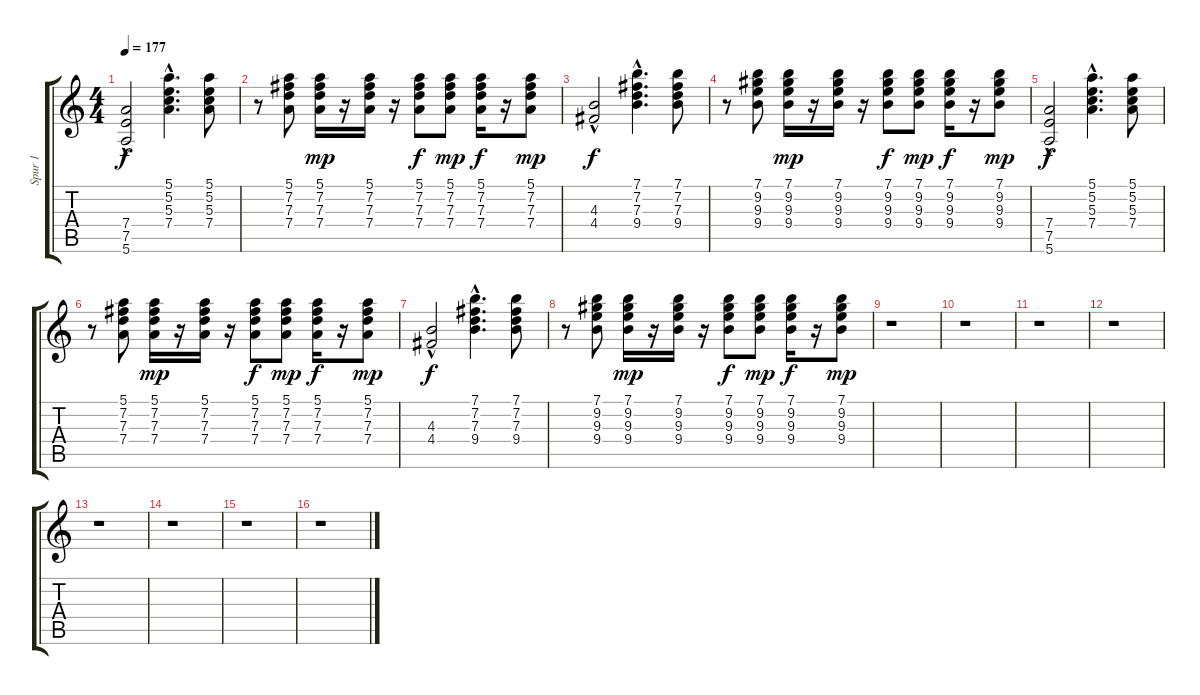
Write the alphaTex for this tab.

\track ("Spur 1" "Spur 1") {instrument electricguitarclean}
\staff {score tabs}
\tuning (E4 B3 G3 D3 A2 E2) {hide}
\ts (4 4)
\tempo 177
\clef g2
\ks c
(7.4 7.5{hac} 5.6{hac}).2{dy f} (5.1{hac} 5.2{hac} 5.3{hac} 7.4).4{d} (5.1 5.2 5.3 7.4).8 |
r.8 (5.1 7.2 7.3 7.4).8 (5.1 7.2 7.3 7.4).16{dy mp} r.16 (5.1 7.2 7.3 7.4).16 r.16 (5.1 7.2 7.3 7.4).8{dy f} (5.1 7.2 7.3 7.4).8{dy mp} (5.1 7.2 7.3 7.4).16{dy f} r.16 (5.1 7.2 7.3 7.4).8{dy mp} |
(4.3 4.4{hac}).2{dy f} (7.1{hac} 7.2{hac} 7.3{hac} 9.4).4{d} (7.1 7.2 7.3 9.4).8 |
r.8 (7.1 9.2 9.3 9.4).8 (7.1 9.2 9.3 9.4).16{dy mp} r.16 (7.1 9.2 9.3 9.4).16 r.16 (7.1 9.2 9.3 9.4).8{dy f} (7.1 9.2 9.3 9.4).8{dy mp} (7.1 9.2 9.3 9.4).16{dy f} r.16 (7.1 9.2 9.3 9.4).8{dy mp} |
(7.4 7.5{hac} 5.6{hac}).2{dy f} (5.1{hac} 5.2{hac} 5.3{hac} 7.4).4{d} (5.1 5.2 5.3 7.4).8 |
r.8 (5.1 7.2 7.3 7.4).8 (5.1 7.2 7.3 7.4).16{dy mp} r.16 (5.1 7.2 7.3 7.4).16 r.16 (5.1 7.2 7.3 7.4).8{dy f} (5.1 7.2 7.3 7.4).8{dy mp} (5.1 7.2 7.3 7.4).16{dy f} r.16 (5.1 7.2 7.3 7.4).8{dy mp} |
(4.3 4.4{hac}).2{dy f} (7.1{hac} 7.2{hac} 7.3{hac} 9.4).4{d} (7.1 7.2 7.3 9.4).8 |
r.8 (7.1 9.2 9.3 9.4).8 (7.1 9.2 9.3 9.4).16{dy mp} r.16 (7.1 9.2 9.3 9.4).16 r.16 (7.1 9.2 9.3 9.4).8{dy f} (7.1 9.2 9.3 9.4).8{dy mp} (7.1 9.2 9.3 9.4).16{dy f} r.16 (7.1 9.2 9.3 9.4).8{dy mp} |
r.1 |
r.1 |
r.1 |
r.1 |
r.1 |
r.1 |
r.1 |
r.1
